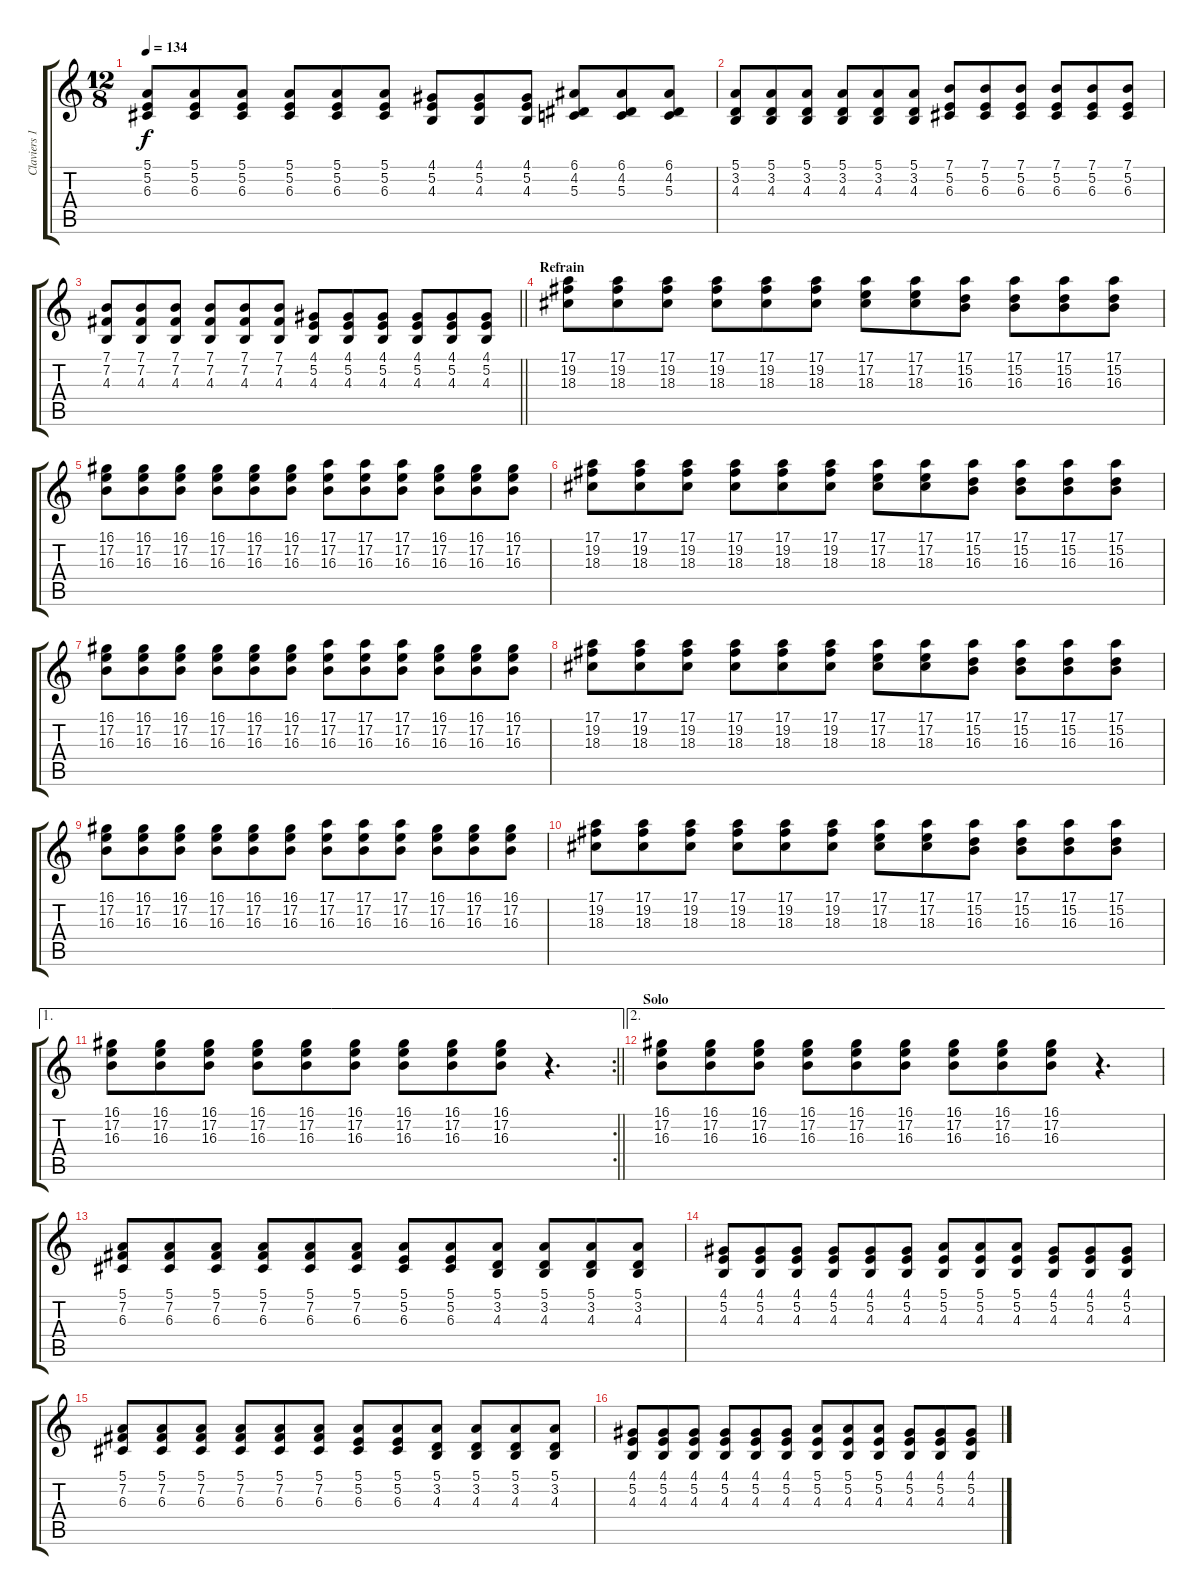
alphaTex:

\track ("Claviers 1" "Claviers 1") {instrument acousticgrandpiano}
\staff {score tabs}
\tuning (E4 B3 G3 D3 A2 E2) {hide}
\ts (12 8)
\tempo 134
\clef g2
\ks c
(5.1 5.2 6.3).8{dy f} (5.1 5.2 6.3).8 (5.1 5.2 6.3).8 (5.1 5.2 6.3).8 (5.1 5.2 6.3).8 (5.1 5.2 6.3).8 (4.1 5.2 4.3).8 (4.1 5.2 4.3).8 (4.1 5.2 4.3).8 (6.1 4.2 5.3).8 (6.1 4.2 5.3).8 (6.1 4.2 5.3).8 |
(5.1 3.2 4.3).8{volume 10} (5.1 3.2 4.3).8 (5.1 3.2 4.3).8 (5.1 3.2 4.3).8 (5.1 3.2 4.3).8 (5.1 3.2 4.3).8 (7.1 5.2 6.3).8 (7.1 5.2 6.3).8 (7.1 5.2 6.3).8 (7.1 5.2 6.3).8 (7.1 5.2 6.3).8 (7.1 5.2 6.3).8 |
\barLineRight lightlight
(7.1 7.2 4.3).8 (7.1 7.2 4.3).8 (7.1 7.2 4.3).8 (7.1 7.2 4.3).8 (7.1 7.2 4.3).8 (7.1 7.2 4.3).8 (4.1 5.2 4.3).8 (4.1 5.2 4.3).8 (4.1 5.2 4.3).8 (4.1 5.2 4.3).8 (4.1 5.2 4.3).8 (4.1 5.2 4.3).8 |
\section ("" "Refrain")
(17.1 19.2 18.3).8{volume 14} (17.1 19.2 18.3).8 (17.1 19.2 18.3).8 (17.1 19.2 18.3).8 (17.1 19.2 18.3).8 (17.1 19.2 18.3).8 (17.1 17.2 18.3).8 (17.1 17.2 18.3).8 (17.1 15.2 16.3).8 (17.1 15.2 16.3).8 (17.1 15.2 16.3).8 (17.1 15.2 16.3).8 |
(16.1 17.2 16.3).8 (16.1 17.2 16.3).8 (16.1 17.2 16.3).8 (16.1 17.2 16.3).8 (16.1 17.2 16.3).8 (16.1 17.2 16.3).8 (17.1 17.2 16.3).8 (17.1 17.2 16.3).8 (17.1 17.2 16.3).8 (16.1 17.2 16.3).8 (16.1 17.2 16.3).8 (16.1 17.2 16.3).8 |
(17.1 19.2 18.3).8{volume 14} (17.1 19.2 18.3).8 (17.1 19.2 18.3).8 (17.1 19.2 18.3).8 (17.1 19.2 18.3).8 (17.1 19.2 18.3).8 (17.1 17.2 18.3).8 (17.1 17.2 18.3).8 (17.1 15.2 16.3).8 (17.1 15.2 16.3).8 (17.1 15.2 16.3).8 (17.1 15.2 16.3).8 |
(16.1 17.2 16.3).8 (16.1 17.2 16.3).8 (16.1 17.2 16.3).8 (16.1 17.2 16.3).8 (16.1 17.2 16.3).8 (16.1 17.2 16.3).8 (17.1 17.2 16.3).8 (17.1 17.2 16.3).8 (17.1 17.2 16.3).8 (16.1 17.2 16.3).8 (16.1 17.2 16.3).8 (16.1 17.2 16.3).8 |
(17.1 19.2 18.3).8{volume 14} (17.1 19.2 18.3).8 (17.1 19.2 18.3).8 (17.1 19.2 18.3).8 (17.1 19.2 18.3).8 (17.1 19.2 18.3).8 (17.1 17.2 18.3).8 (17.1 17.2 18.3).8 (17.1 15.2 16.3).8 (17.1 15.2 16.3).8 (17.1 15.2 16.3).8 (17.1 15.2 16.3).8 |
(16.1 17.2 16.3).8 (16.1 17.2 16.3).8 (16.1 17.2 16.3).8 (16.1 17.2 16.3).8 (16.1 17.2 16.3).8 (16.1 17.2 16.3).8 (17.1 17.2 16.3).8 (17.1 17.2 16.3).8 (17.1 17.2 16.3).8 (16.1 17.2 16.3).8 (16.1 17.2 16.3).8 (16.1 17.2 16.3).8 |
(17.1 19.2 18.3).8{volume 14} (17.1 19.2 18.3).8 (17.1 19.2 18.3).8 (17.1 19.2 18.3).8 (17.1 19.2 18.3).8 (17.1 19.2 18.3).8 (17.1 17.2 18.3).8 (17.1 17.2 18.3).8 (17.1 15.2 16.3).8 (17.1 15.2 16.3).8 (17.1 15.2 16.3).8 (17.1 15.2 16.3).8 |
\ae 1
\rc 2
\barLineRight lightlight
(16.1 17.2 16.3).8 (16.1 17.2 16.3).8 (16.1 17.2 16.3).8 (16.1 17.2 16.3).8 (16.1 17.2 16.3).8 (16.1 17.2 16.3).8 (16.1 17.2 16.3).8 (16.1 17.2 16.3).8 (16.1 17.2 16.3).8 r.4{d} |
\ae 2
\section ("" "Solo")
(16.1 17.2 16.3).8 (16.1 17.2 16.3).8 (16.1 17.2 16.3).8 (16.1 17.2 16.3).8 (16.1 17.2 16.3).8 (16.1 17.2 16.3).8 (16.1 17.2 16.3).8 (16.1 17.2 16.3).8 (16.1 17.2 16.3).8 r.4{d} |
(5.1 7.2 6.3).8{volume 10} (5.1 7.2 6.3).8 (5.1 7.2 6.3).8 (5.1 7.2 6.3).8 (5.1 7.2 6.3).8 (5.1 7.2 6.3).8 (5.1 5.2 6.3).8 (5.1 5.2 6.3).8 (5.1 3.2 4.3).8 (5.1 3.2 4.3).8 (5.1 3.2 4.3).8 (5.1 3.2 4.3).8 |
(4.1 5.2 4.3).8 (4.1 5.2 4.3).8 (4.1 5.2 4.3).8 (4.1 5.2 4.3).8 (4.1 5.2 4.3).8 (4.1 5.2 4.3).8 (5.1 5.2 4.3).8 (5.1 5.2 4.3).8 (5.1 5.2 4.3).8 (4.1 5.2 4.3).8 (4.1 5.2 4.3).8 (4.1 5.2 4.3).8 |
(5.1 7.2 6.3).8 (5.1 7.2 6.3).8 (5.1 7.2 6.3).8 (5.1 7.2 6.3).8 (5.1 7.2 6.3).8 (5.1 7.2 6.3).8 (5.1 5.2 6.3).8 (5.1 5.2 6.3).8 (5.1 3.2 4.3).8 (5.1 3.2 4.3).8 (5.1 3.2 4.3).8 (5.1 3.2 4.3).8 |
(4.1 5.2 4.3).8 (4.1 5.2 4.3).8 (4.1 5.2 4.3).8 (4.1 5.2 4.3).8 (4.1 5.2 4.3).8 (4.1 5.2 4.3).8 (5.1 5.2 4.3).8 (5.1 5.2 4.3).8 (5.1 5.2 4.3).8 (4.1 5.2 4.3).8 (4.1 5.2 4.3).8 (4.1 5.2 4.3).8
